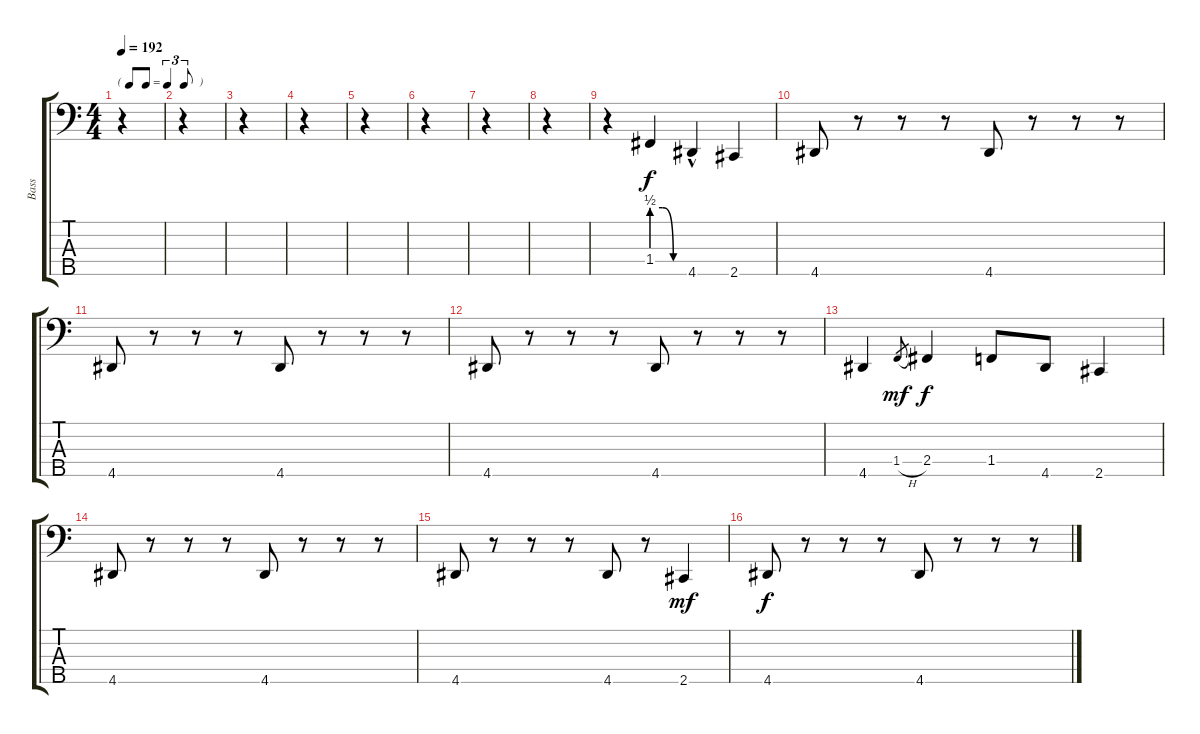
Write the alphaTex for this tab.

\track ("Bass" "Bass") {instrument fretlessbass}
\staff {score tabs}
\tuning (G2 D2 A1 E1 B0) {hide}
\ts (4 4)
\tf triplet8th
\tempo 192
\clef f4
\ks c
r.4{dy f instrument fretlessbass} |
r.4 |
r.4 |
r.4 |
r.4 |
r.4 |
r.4 |
r.4 |
r.4 1.4{be (custom 0 2 20 2 40 0 60 0)}.4 4.5{hac}.4 2.5.4 |
4.5.8 r.8 r.8 r.8 4.5.8 r.8 r.8 r.8 |
4.5.8 r.8 r.8 r.8 4.5.8 r.8 r.8 r.8 |
4.5.8 r.8 r.8 r.8 4.5.8 r.8 r.8 r.8 |
4.5.4 1.4{h}.8{gr dy mf} 2.4.4{dy f} 1.4.8 4.5.8 2.5.4 |
4.5.8 r.8 r.8 r.8 4.5.8 r.8 r.8 r.8 |
4.5.8 r.8 r.8 r.8 4.5.8 r.8 2.5.4{dy mf} |
4.5.8{dy f} r.8 r.8 r.8 4.5.8 r.8 r.8 r.8
